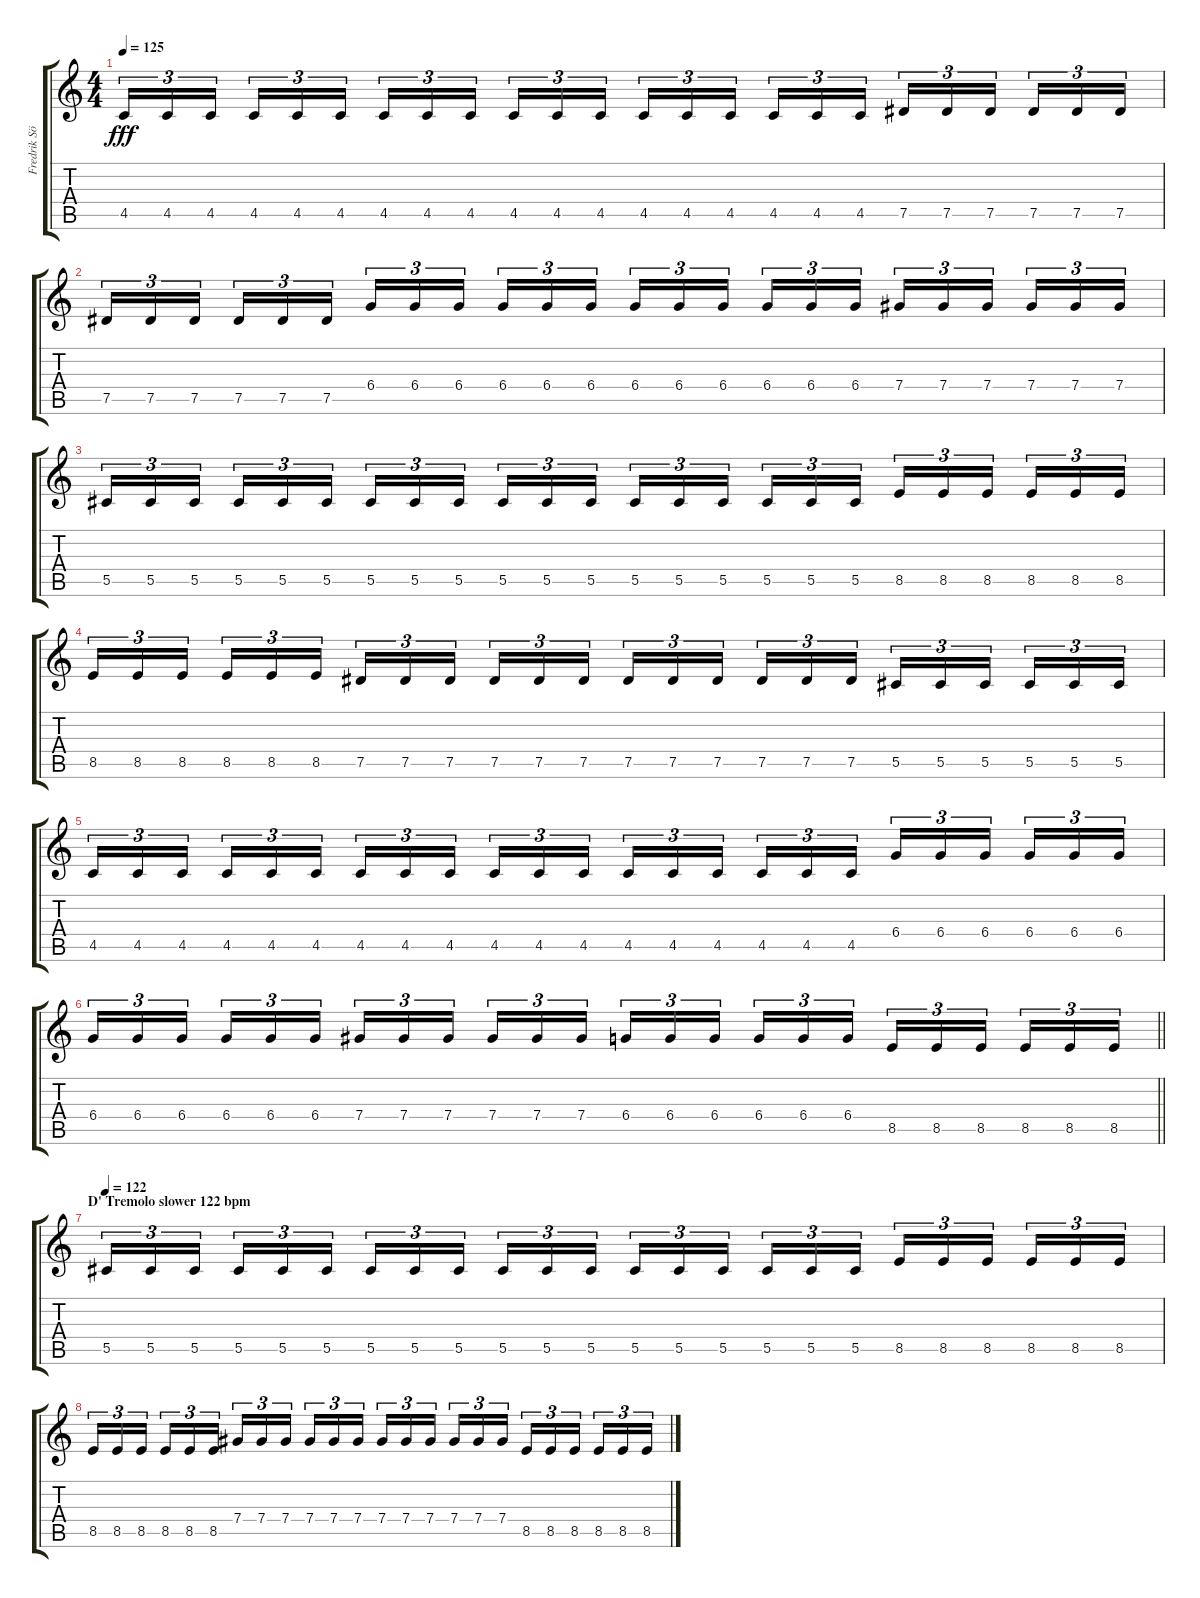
\track ("Fredrik Söderberg (D# Tuning)" "Fredrik Sö") {instrument distortionguitar}
\staff {score tabs}
\tuning (Eb4 Bb3 Gb3 Db3 Ab2 Eb2) {hide}
\ts (4 4)
\tempo 125
\clef g2
\ks c
4.5.16{tu (3 2) dy fff} 4.5.16{tu (3 2)} 4.5.16{tu (3 2) beam splitsecondary} 4.5.16{tu (3 2)} 4.5.16{tu (3 2)} 4.5.16{tu (3 2)} 4.5.16{tu (3 2)} 4.5.16{tu (3 2)} 4.5.16{tu (3 2) beam splitsecondary} 4.5.16{tu (3 2)} 4.5.16{tu (3 2)} 4.5.16{tu (3 2)} 4.5.16{tu (3 2)} 4.5.16{tu (3 2)} 4.5.16{tu (3 2) beam splitsecondary} 4.5.16{tu (3 2)} 4.5.16{tu (3 2)} 4.5.16{tu (3 2)} 7.5.16{tu (3 2)} 7.5.16{tu (3 2)} 7.5.16{tu (3 2) beam splitsecondary} 7.5.16{tu (3 2)} 7.5.16{tu (3 2)} 7.5.16{tu (3 2)} |
7.5.16{tu (3 2)} 7.5.16{tu (3 2)} 7.5.16{tu (3 2) beam splitsecondary} 7.5.16{tu (3 2)} 7.5.16{tu (3 2)} 7.5.16{tu (3 2)} 6.4.16{tu (3 2)} 6.4.16{tu (3 2)} 6.4.16{tu (3 2) beam splitsecondary} 6.4.16{tu (3 2)} 6.4.16{tu (3 2)} 6.4.16{tu (3 2)} 6.4.16{tu (3 2)} 6.4.16{tu (3 2)} 6.4.16{tu (3 2) beam splitsecondary} 6.4.16{tu (3 2)} 6.4.16{tu (3 2)} 6.4.16{tu (3 2)} 7.4.16{tu (3 2)} 7.4.16{tu (3 2)} 7.4.16{tu (3 2) beam splitsecondary} 7.4.16{tu (3 2)} 7.4.16{tu (3 2)} 7.4.16{tu (3 2)} |
5.5.16{tu (3 2)} 5.5.16{tu (3 2)} 5.5.16{tu (3 2) beam splitsecondary} 5.5.16{tu (3 2)} 5.5.16{tu (3 2)} 5.5.16{tu (3 2)} 5.5.16{tu (3 2)} 5.5.16{tu (3 2)} 5.5.16{tu (3 2) beam splitsecondary} 5.5.16{tu (3 2)} 5.5.16{tu (3 2)} 5.5.16{tu (3 2)} 5.5.16{tu (3 2)} 5.5.16{tu (3 2)} 5.5.16{tu (3 2) beam splitsecondary} 5.5.16{tu (3 2)} 5.5.16{tu (3 2)} 5.5.16{tu (3 2)} 8.5.16{tu (3 2)} 8.5.16{tu (3 2)} 8.5.16{tu (3 2) beam splitsecondary} 8.5.16{tu (3 2)} 8.5.16{tu (3 2)} 8.5.16{tu (3 2)} |
8.5.16{tu (3 2)} 8.5.16{tu (3 2)} 8.5.16{tu (3 2) beam splitsecondary} 8.5.16{tu (3 2)} 8.5.16{tu (3 2)} 8.5.16{tu (3 2)} 7.5.16{tu (3 2)} 7.5.16{tu (3 2)} 7.5.16{tu (3 2) beam splitsecondary} 7.5.16{tu (3 2)} 7.5.16{tu (3 2)} 7.5.16{tu (3 2)} 7.5.16{tu (3 2)} 7.5.16{tu (3 2)} 7.5.16{tu (3 2) beam splitsecondary} 7.5.16{tu (3 2)} 7.5.16{tu (3 2)} 7.5.16{tu (3 2)} 5.5.16{tu (3 2)} 5.5.16{tu (3 2)} 5.5.16{tu (3 2) beam splitsecondary} 5.5.16{tu (3 2)} 5.5.16{tu (3 2)} 5.5.16{tu (3 2)} |
4.5.16{tu (3 2)} 4.5.16{tu (3 2)} 4.5.16{tu (3 2) beam splitsecondary} 4.5.16{tu (3 2)} 4.5.16{tu (3 2)} 4.5.16{tu (3 2)} 4.5.16{tu (3 2)} 4.5.16{tu (3 2)} 4.5.16{tu (3 2) beam splitsecondary} 4.5.16{tu (3 2)} 4.5.16{tu (3 2)} 4.5.16{tu (3 2)} 4.5.16{tu (3 2)} 4.5.16{tu (3 2)} 4.5.16{tu (3 2) beam splitsecondary} 4.5.16{tu (3 2)} 4.5.16{tu (3 2)} 4.5.16{tu (3 2)} 6.4.16{tu (3 2)} 6.4.16{tu (3 2)} 6.4.16{tu (3 2) beam splitsecondary} 6.4.16{tu (3 2)} 6.4.16{tu (3 2)} 6.4.16{tu (3 2)} |
\barLineRight lightlight
6.4.16{tu (3 2)} 6.4.16{tu (3 2)} 6.4.16{tu (3 2) beam splitsecondary} 6.4.16{tu (3 2)} 6.4.16{tu (3 2)} 6.4.16{tu (3 2)} 7.4.16{tu (3 2)} 7.4.16{tu (3 2)} 7.4.16{tu (3 2) beam splitsecondary} 7.4.16{tu (3 2)} 7.4.16{tu (3 2)} 7.4.16{tu (3 2)} 6.4.16{tu (3 2)} 6.4.16{tu (3 2)} 6.4.16{tu (3 2) beam splitsecondary} 6.4.16{tu (3 2)} 6.4.16{tu (3 2)} 6.4.16{tu (3 2)} 8.5.16{tu (3 2)} 8.5.16{tu (3 2)} 8.5.16{tu (3 2) beam splitsecondary} 8.5.16{tu (3 2)} 8.5.16{tu (3 2)} 8.5.16{tu (3 2)} |
\section ("" "D' Tremolo slower 122 bpm")
\tempo 122
5.5.16{tu (3 2)} 5.5.16{tu (3 2)} 5.5.16{tu (3 2) beam splitsecondary} 5.5.16{tu (3 2)} 5.5.16{tu (3 2)} 5.5.16{tu (3 2)} 5.5.16{tu (3 2)} 5.5.16{tu (3 2)} 5.5.16{tu (3 2) beam splitsecondary} 5.5.16{tu (3 2)} 5.5.16{tu (3 2)} 5.5.16{tu (3 2)} 5.5.16{tu (3 2)} 5.5.16{tu (3 2)} 5.5.16{tu (3 2) beam splitsecondary} 5.5.16{tu (3 2)} 5.5.16{tu (3 2)} 5.5.16{tu (3 2)} 8.5.16{tu (3 2)} 8.5.16{tu (3 2)} 8.5.16{tu (3 2) beam splitsecondary} 8.5.16{tu (3 2)} 8.5.16{tu (3 2)} 8.5.16{tu (3 2)} |
8.5.16{tu (3 2)} 8.5.16{tu (3 2)} 8.5.16{tu (3 2) beam splitsecondary} 8.5.16{tu (3 2)} 8.5.16{tu (3 2)} 8.5.16{tu (3 2)} 7.4.16{tu (3 2)} 7.4.16{tu (3 2)} 7.4.16{tu (3 2) beam splitsecondary} 7.4.16{tu (3 2)} 7.4.16{tu (3 2)} 7.4.16{tu (3 2)} 7.4.16{tu (3 2)} 7.4.16{tu (3 2)} 7.4.16{tu (3 2) beam splitsecondary} 7.4.16{tu (3 2)} 7.4.16{tu (3 2)} 7.4.16{tu (3 2)} 8.5.16{tu (3 2)} 8.5.16{tu (3 2)} 8.5.16{tu (3 2) beam splitsecondary} 8.5.16{tu (3 2)} 8.5.16{tu (3 2)} 8.5.16{tu (3 2)}
